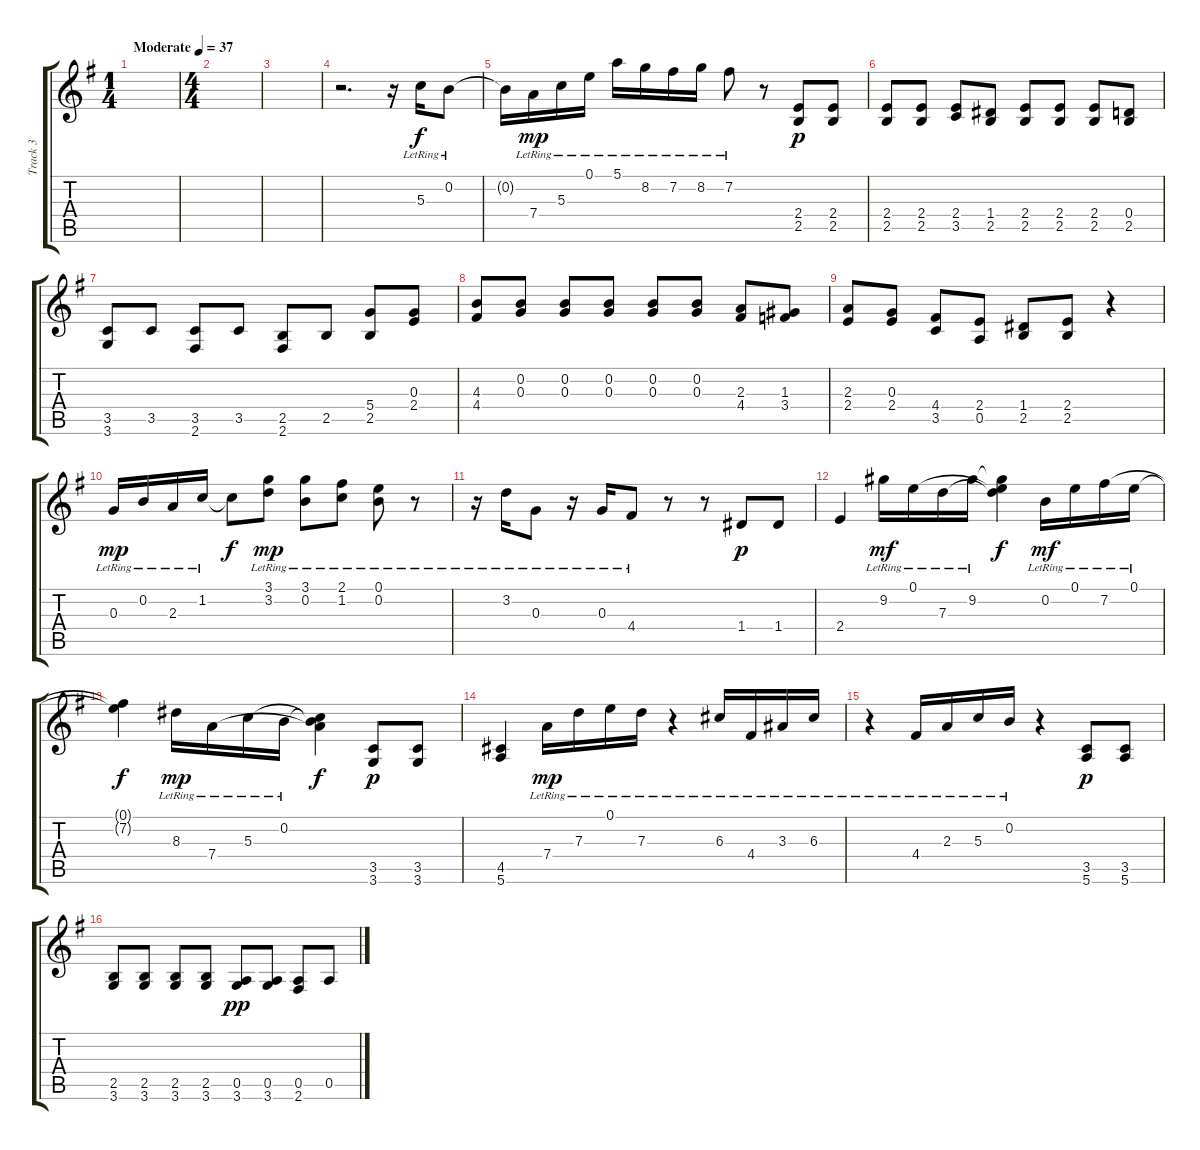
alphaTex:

\track ("Track 3" "Track 3") {instrument acousticguitarnylon}
\staff {score tabs}
\tuning (E4 B3 G3 D3 A2 E2) {hide}
\ts (1 4)
\tempo (37 "Moderate")
\clef g2
\ks eminor
|
\ts (4 4)
|
|
r.2{d} r.16 5.3{lr}.16 0.2{lr}.8 |
0.2{t}.16{dy f} 7.4{lr}.16{dy mp} 5.3{lr}.16 0.1{lr}.16 5.1{lr}.16 8.2{lr}.16 7.2{lr}.16 8.2{lr}.16 7.2{lr}.8 r.8 (2.4 2.5).8{dy p} (2.4 2.5).8 |
(2.4 2.5).8 (2.4 2.5).8 (2.4 3.5).8 (1.4 2.5).8 (2.4 2.5).8 (2.4 2.5).8 (2.4 2.5).8 (0.4 2.5).8 |
(3.5 3.6).8 3.5.8 (3.5 2.6).8 3.5.8 (2.5 2.6).8 2.5.8 (5.4 2.5).8 (0.3 2.4).8 |
(4.3 4.4).8 (0.2 0.3).8 (0.2 0.3).8 (0.2 0.3).8 (0.2 0.3).8 (0.2 0.3).8 (2.3 4.4).8 (1.3 3.4).8 |
(2.3 2.4).8 (0.3 2.4).8 (4.4 3.5).8 (2.4 0.5).8 (1.4 2.5).8 (2.4 2.5).8 r.4 |
0.3{lr}.16{dy mp} 0.2{lr}.16 2.3{lr}.16 1.2{lr}.16 1.2{t}.8{dy f} (3.1{lr} 3.2{lr}).8{dy mp} (3.1{lr} 0.2{lr}).8 (2.1{lr} 1.2{lr}).8 (0.1{lr} 0.2{lr}).8 r.8 |
r.16 3.2{lr}.16 0.3{lr}.8 r.16 0.3{lr}.16 4.4{lr}.8 r.8 r.8 1.4.8{dy p} 1.4.8 |
2.4.4 9.2{lr}.16{dy mf} 0.1{lr}.16 7.3{lr}.16 9.2{lr}.16 (0.1{t} 9.2{t} 7.3{t}).4{dy f} 0.2{lr}.16{dy mf} 0.1{lr}.16 7.2{lr}.16 0.1{lr}.16 |
(0.1{t} 7.2{t}).4{dy f} 8.3{lr}.16{dy mp} 7.4{lr}.16 5.3{lr}.16 0.2{lr}.16 (0.2{t} 5.3{t} 7.4{t}).4{dy f} (3.5 3.6).8{dy p} (3.5 3.6).8 |
(4.5 5.6).4 7.4{lr}.16{dy mp} 7.3{lr}.16 0.1{lr}.16 7.3{lr}.16 r.4 6.3{lr}.16 4.4{lr}.16 3.3{lr}.16 6.3{lr}.16 |
r.4 4.4{lr}.16 2.3{lr}.16 5.3{lr}.16 0.2{lr}.16 r.4 (3.5 5.6).8{dy p} (3.5 5.6).8 |
(2.5 3.6).8 (2.5 3.6).8 (2.5 3.6).8 (2.5 3.6).8 (0.5 3.6).8{dy pp} (0.5 3.6).8 (0.5 2.6).8 0.5.8
